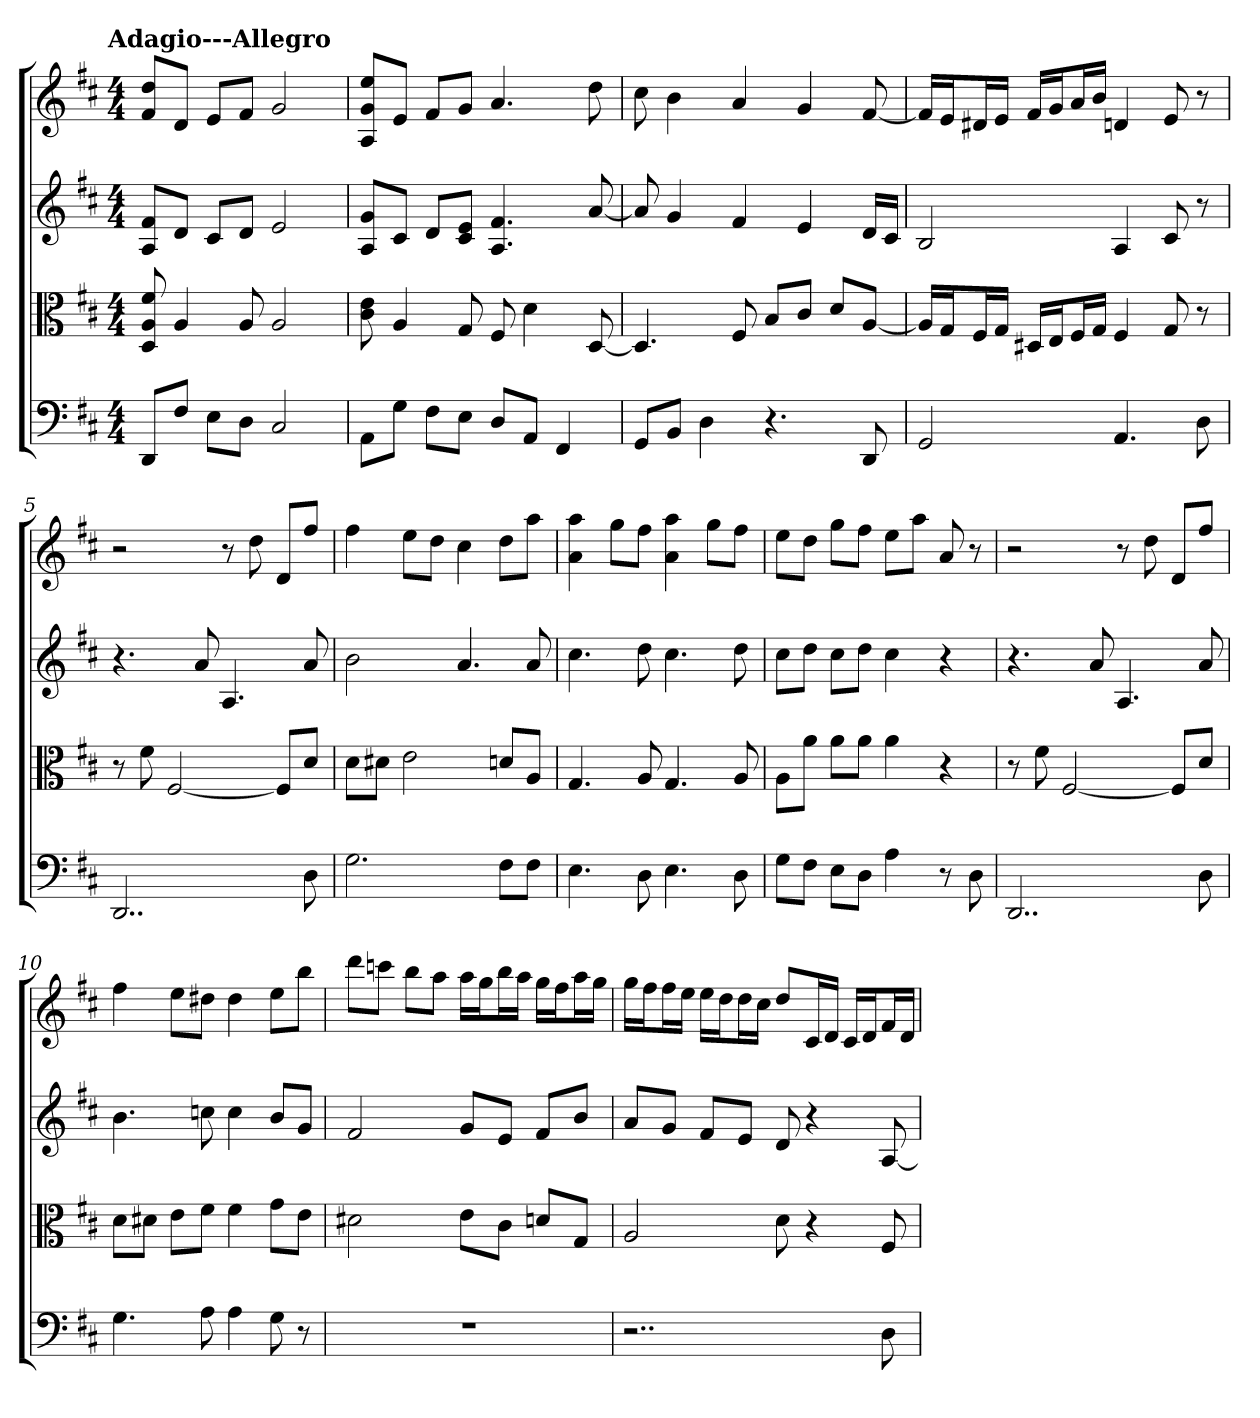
**kern	**kern	**kern	**kern
*part4	*part3	*part2	*part1
*staff4	*staff3	*staff2	*staff1
*clefF4	*clefC3	*	*
*k[f#c#]	*k[f#c#]	*k[f#c#]	*k[f#c#]
*D:	*D:	*D:	*D:
!!LO:TX:omd:t=Adagio---Allegro
*M4/4	*M4/4	*M4/4	*M4/4
=	=	=	=
8DD/L	8D 8A 8f#	8A 8f#L	8f# 8ddL
8F#/J	4A	8dJ	8dJ
8E\L	.	8c#L	8eL
8D\J	8A	8dJ	8f#J
2C#	2A	2e	2g
=2	=2	=2	=2
8AA\L	8c# 8e	8A 8gL	8A 8g 8eeL
8G\J	4A	8c#J	8eJ
8F#\L	.	8dL	8f#L
8E\J	8G	8c# 8eJ	8gJ
8D/L	8F#	4.A 4.f#	4.a
8AA/J	4d	.	.
4FF#	.	.	.
.	[8D	[8a	8dd
=3	=3	=3	=3
8GG/L	4.D]	8a]	8cc#
8BB/J	.	4g	4b
4D	.	.	.
.	8F#	4f#	4a
4.r	8B/L	.	.
.	8c#/J	4e	4g
.	8d/L	.	.
8DD	[8A/J	16dLL	[8f#
.	.	16c#JJ	.
=4	=4	=4	=4
2GG	16A/LL]	2B	16f#LL]
.	16G/J	.	16eJ
.	16F#/L	.	16d#XL
.	16G/JJ	.	16eJJ
.	16D#X/LL	.	16f#LL
.	16E/J	.	16gJ
.	16F#/L	.	16aL
.	16G/JJ	.	16bJJ
4.AA	4F#	4A	4dn
.	8G	8c#	8e
8D	8r	8r	8r
=5	=5	=5	=5
2..DD	8r	4.r	2r
.	8f#	.	.
.	[2F#	.	.
.	.	8a	.
.	.	4.A	8r
.	.	.	8dd
.	8F#/L]	.	8dL
8D	8d/J	8a	8ff#J
=6	=6	=6	=6
2.G	8d\L	2b	4ff#
.	8d#X\J	.	.
.	2e	.	8eeL
.	.	.	8ddJ
.	.	4.a	4cc#
8F#\L	8dn/L	.	8ddL
8F#\J	8A/J	8a	8aaJ
=7	=7	=7	=7
4.E	4.G	4.cc#	4a 4aa
.	.	.	8ggL
8D	8A	8dd	8ff#J
4.E	4.G	4.cc#	4a 4aa
.	.	.	8ggL
8D	8A	8dd	8ff#J
=8	=8	=8	=8
8G\L	8A\L	8cc#L	8eeL
8F#\J	8a\J	8ddJ	8ddJ
8E\L	8a\L	8cc#L	8ggL
8D\J	8a\J	8ddJ	8ff#J
4A	4a	4cc#	8eeL
.	.	.	8aaJ
8r	4r	4r	8a
8D	.	.	8r
=9	=9	=9	=9
2..DD	8r	4.r	2r
.	8f#	.	.
.	[2F#	.	.
.	.	8a	.
.	.	4.A	8r
.	.	.	8dd
.	8F#/L]	.	8dL
8D	8d/J	8a	8ff#J
=10	=10	=10	=10
4.G	8d\L	4.b	4ff#
.	8d#X\J	.	.
.	8e\L	.	8eeL
8A	8f#\J	8ccn	8dd#XJ
4A	4f#	4cc	4dd#
8G	8g\L	8bL	8eeL
8r	8e\J	8gJ	8bbJ
=11	=11	=11	=11
1r	2d#X	2f#	8dddL
.	.	.	8cccnJ
.	.	.	8bbL
.	.	.	8aaJ
.	8e\L	8gL	16aaLL
.	.	.	16ggJ
.	8c#\J	8eJ	16bbL
.	.	.	16aaJJ
.	8dn/L	8f#L	16ggLL
.	.	.	16ff#J
.	8G/J	8bJ	16aaL
.	.	.	16ggJJ
=12	=12	=12	=12
2..r	2A	8aL	16ggLL
.	.	.	16ff#J
.	.	8gJ	16ff#L
.	.	.	16eeJJ
.	.	8f#L	16eeLL
.	.	.	16ddJ
.	.	8eJ	16ddL
.	.	.	16cc#JJ
.	8d	8d	8ddL
.	4r	4r	16c#L
.	.	.	16dJJ
.	.	.	16c#LL
.	.	.	16dJ
8D	8F#	[8A	16f#L
.	.	.	16dJJ
=	=	=	=
*-	*-	*-	*-
